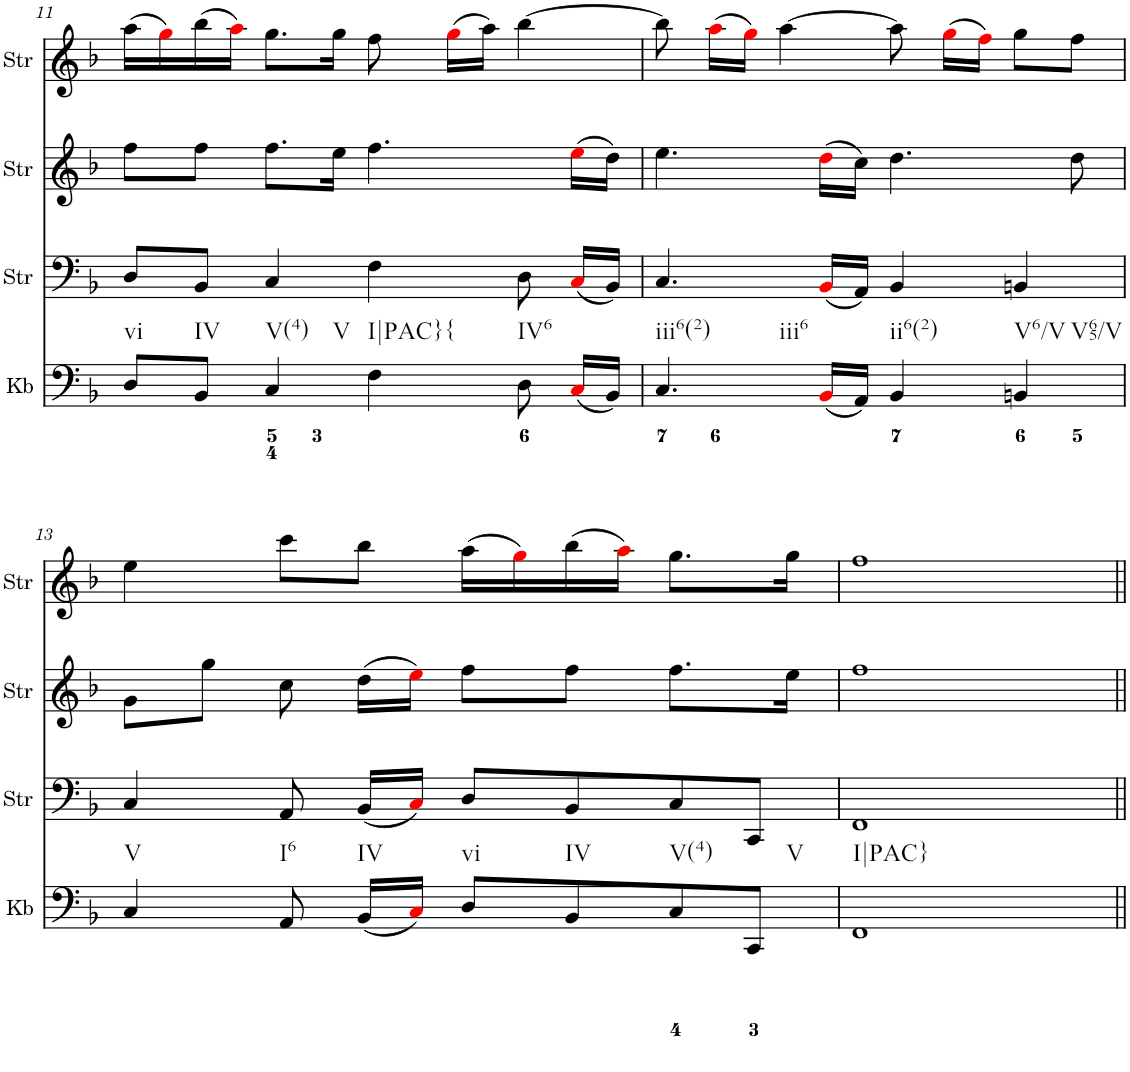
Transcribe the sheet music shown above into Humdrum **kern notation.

**kern	**kern	**kern	**kern
*part4	*part3	*part2	*part1
*staff4	*staff3	*staff2	*staff1
*I"Keyboard	*I"StringInstrument	*I"StringInstrument	*I"StringInstrument
*I'Kb	*I'Str	*I'Str	*I'Str
!!LO:PB:g=z
*clefF4	*clefF4	*clefG2	*clefG2
*k[b-]	*k[b-]	*k[b-]	*k[b-]
*M4/4	*M4/4	*M4/4	*M4/4
=11	=11	=11	=11
!LO:TX:b:t=vi	!	!	!
8D/L	8D/L	8ff\L	(16aa\LL
.	.	.	16ggi\)
!LO:TX:b:t=IV	!	!	!
8BB-/J	8BB-/J	8ff\J	(16bb-\
.	.	.	16aai\JJ)
!LO:TX:b:t=V(4)	!	!	!
!LO:TX:b:t=V	!	!	!
4C/	4C/	8.ff\L	8.gg\L
.	.	16ee\Jk	16gg\Jk
!LO:TX:b:t=I|PAC}	!	!	!
!LO:TX:b:t={	!	!	!
4F\	4F\	4.ff\	8ff\
.	.	.	(16ggi\LL
.	.	.	16aa\JJ)
!LO:TX:b:t=IV6	!	!	!
8D\	8D\	.	[4bb-\
(16Ci/LL	(16Ci/LL	(16eei\LL	.
16BB-/JJ)	16BB-/JJ)	16dd\JJ)	.
=12	=12	=12	=12
!LO:TX:b:t=iii6(2)	!	!	!
!LO:TX:b:t=iii6	!	!	!
4.C/	4.C/	4.ee\	8bb-\]
.	.	.	(16aai\LL
.	.	.	16ggi\JJ)
.	.	.	[4aa\
(16BB-i/LL	(16BB-i/LL	(16ddi\LL	.
16AA/JJ)	16AA/JJ)	16cc\JJ)	.
!LO:TX:b:t=ii6(2)	!	!	!
4BB-/	4BB-/	4.dd\	8aa\]
.	.	.	(16ggi\LL
.	.	.	16ffi\JJ)
!LO:TX:b:t=V6/V	!	!	!
!LO:TX:b:t=V65/V	!	!	!
4BBn/	4BBn/	.	8gg\L
.	.	8dd\	8ff\J
!!LO:LB:g=z
=13	=13	=13	=13
!LO:TX:b:t=V	!	!	!
4C/	4C/	8g\L	4ee\
.	.	8gg\J	.
!LO:TX:b:t=I6	!	!	!
8AA/	8AA/	8cc\	8ccc\L
!LO:TX:b:t=IV	!	!	!
(16BB-/LL	(16BB-/LL	(16dd\LL	8bb-\J
16Ci/JJ)	16Ci/JJ)	16eei\JJ)	.
!LO:TX:b:t=vi	!	!	!
8D/L	8D/L	8ff\L	(16aa\LL
.	.	.	16ggi\)
!LO:TX:b:t=IV	!	!	!
8BB-/	8BB-/	8ff\J	(16bb-\
.	.	.	16aai\JJ)
!LO:TX:b:t=V(4)	!	!	!
8C/	8C/	8.ff\L	8.gg\L
!LO:TX:b:t=V	!	!	!
8CC/J	8CC/J	.	.
.	.	16ee\Jk	16gg\Jk
=14	=14	=14	=14
!LO:TX:b:t=I|PAC}	!	!	!
1FF	1FF	1ff	1ff
=||	=||	=||	=||
*-	*-	*-	*-
